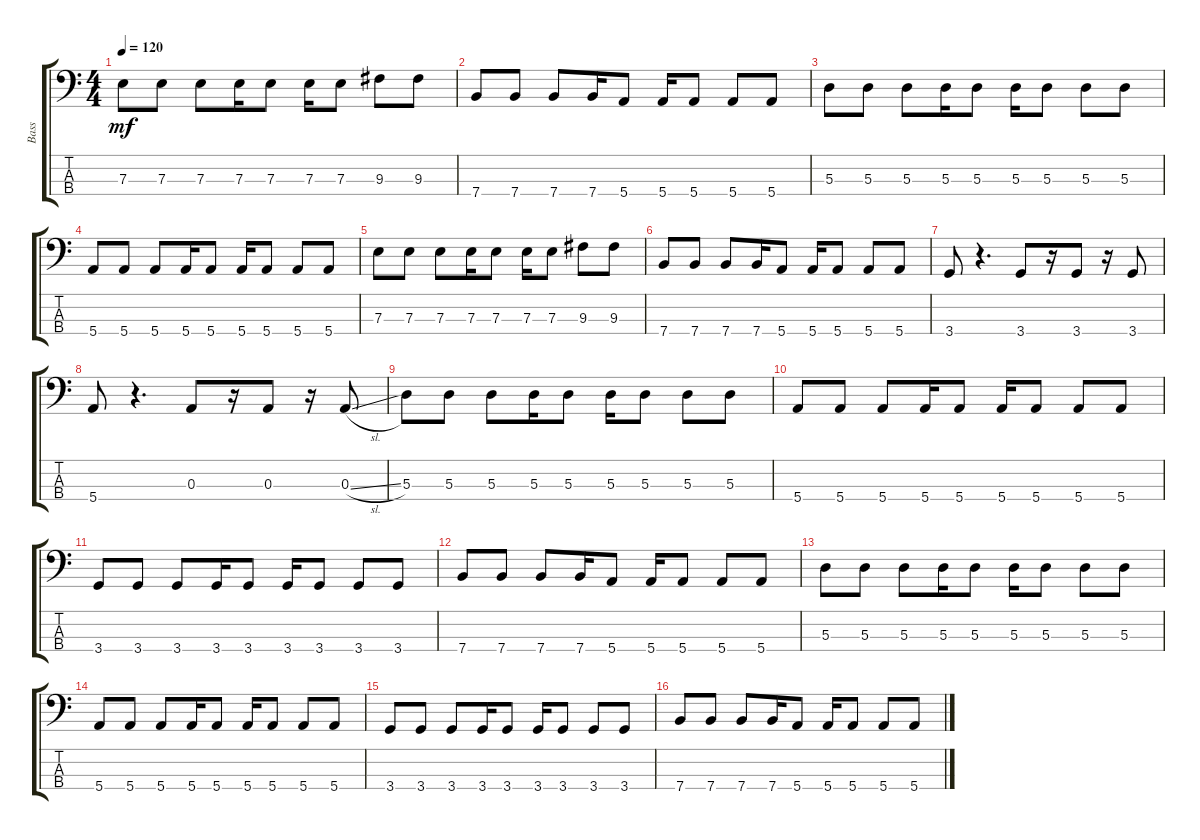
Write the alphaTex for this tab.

\track ("Bass" "Bass") {instrument electricbasspick}
\staff {score tabs}
\tuning (G2 D2 A1 E1) {hide}
\ts (4 4)
\tempo 120
\clef f4
\ks c
7.3.8{dy mf} 7.3.8 7.3.8 7.3.16 7.3.8 7.3.16 7.3.8 9.3.8 9.3.8 |
7.4.8 7.4.8 7.4.8 7.4.16 5.4.8 5.4.16 5.4.8 5.4.8 5.4.8 |
5.3.8 5.3.8 5.3.8 5.3.16 5.3.8 5.3.16 5.3.8 5.3.8 5.3.8 |
5.4.8 5.4.8 5.4.8 5.4.16 5.4.8 5.4.16 5.4.8 5.4.8 5.4.8 |
7.3.8 7.3.8 7.3.8 7.3.16 7.3.8 7.3.16 7.3.8 9.3.8 9.3.8 |
7.4.8 7.4.8 7.4.8 7.4.16 5.4.8 5.4.16 5.4.8 5.4.8 5.4.8 |
3.4.8 r.4{d} 3.4.8 r.16 3.4.8 r.16 3.4.8 |
5.4.8 r.4{d} 0.3.8 r.16 0.3.8 r.16 0.3{sl}.8 |
5.3.8 5.3.8 5.3.8 5.3.16 5.3.8 5.3.16 5.3.8 5.3.8 5.3.8 |
5.4.8 5.4.8 5.4.8 5.4.16 5.4.8 5.4.16 5.4.8 5.4.8 5.4.8 |
3.4.8 3.4.8 3.4.8 3.4.16 3.4.8 3.4.16 3.4.8 3.4.8 3.4.8 |
7.4.8 7.4.8 7.4.8 7.4.16 5.4.8 5.4.16 5.4.8 5.4.8 5.4.8 |
5.3.8 5.3.8 5.3.8 5.3.16 5.3.8 5.3.16 5.3.8 5.3.8 5.3.8 |
5.4.8 5.4.8 5.4.8 5.4.16 5.4.8 5.4.16 5.4.8 5.4.8 5.4.8 |
3.4.8 3.4.8 3.4.8 3.4.16 3.4.8 3.4.16 3.4.8 3.4.8 3.4.8 |
7.4.8 7.4.8 7.4.8 7.4.16 5.4.8 5.4.16 5.4.8 5.4.8 5.4.8
